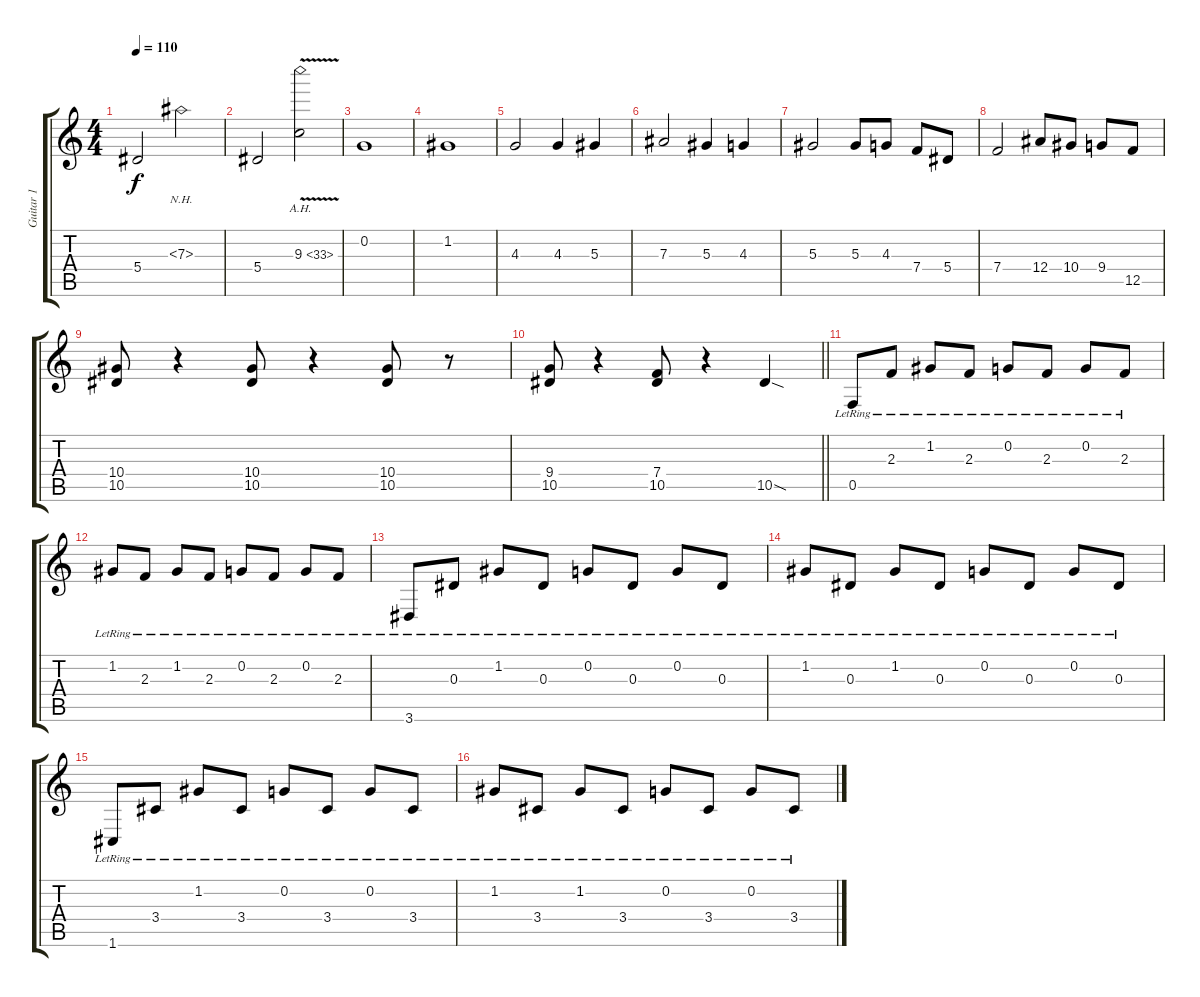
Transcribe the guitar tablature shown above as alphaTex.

\track ("Guitar 1" "Guitar 1") {instrument distortionguitar}
\staff {score tabs}
\tuning (C4 G3 Eb3 Bb2 F2 C2) {hide}
\ts (4 4)
\tempo 110
\clef g2
\ks c
5.4.2{dy f} 7.3{nh}.2 |
5.4.2 9.3{ah 24 v}.2 |
0.2.1 |
1.2.1 |
4.3.2 4.3.4 5.3.4 |
7.3.2 5.3.4 4.3.4 |
5.3.2 5.3.8 4.3.8 7.4.8 5.4.8 |
7.4.2 12.4.8 10.4.8 9.4.8 12.5.8 |
(10.4 10.5).8 r.4 (10.4 10.5).8 r.4 (10.4 10.5).8 r.8 |
\barLineRight lightlight
(9.4 10.5).8 r.4 (7.4 10.5).8 r.4 10.5{sod}.4 |
\section ("" "")
0.5{lr}.8{volume 10} 2.3{lr}.8 1.2{lr}.8 2.3{lr}.8 0.2{lr}.8 2.3{lr}.8 0.2{lr}.8 2.3{lr}.8 |
1.2{lr}.8 2.3{lr}.8 1.2{lr}.8 2.3{lr}.8 0.2{lr}.8 2.3{lr}.8 0.2{lr}.8 2.3{lr}.8 |
3.6{lr}.8 0.3{lr}.8 1.2{lr}.8 0.3{lr}.8 0.2{lr}.8 0.3{lr}.8 0.2{lr}.8 0.3{lr}.8 |
1.2{lr}.8 0.3{lr}.8 1.2{lr}.8 0.3{lr}.8 0.2{lr}.8 0.3{lr}.8 0.2{lr}.8 0.3{lr}.8 |
1.6{lr}.8 3.4{lr}.8 1.2{lr}.8 3.4{lr}.8 0.2{lr}.8 3.4{lr}.8 0.2{lr}.8 3.4{lr}.8 |
1.2{lr}.8 3.4{lr}.8 1.2{lr}.8 3.4{lr}.8 0.2{lr}.8 3.4{lr}.8 0.2{lr}.8 3.4{lr}.8
